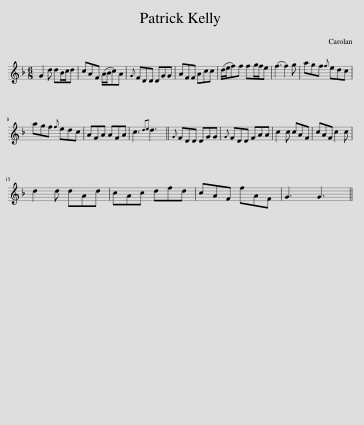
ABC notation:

X:1
L:1/8
M:6/8
I:linebreak $
K:F
V:1 treble
V:1
 G2 d dB/c/d | cAF (A/B/c)A |{G} FDD DGG | AFF Acc | (d/e/f)f fg/f/e | %5
 (f3 f2) g | agf{f} edc |$ agf{f} edc | AFA AFA | c3{de} d3 || %10
{G} FDD DGG |{G} FDD FAA | c2 c cAF | cAF c2 c |$ d2 d dAd | %15
 cAc dfd | cAF fAF | G3 G3 || %18
